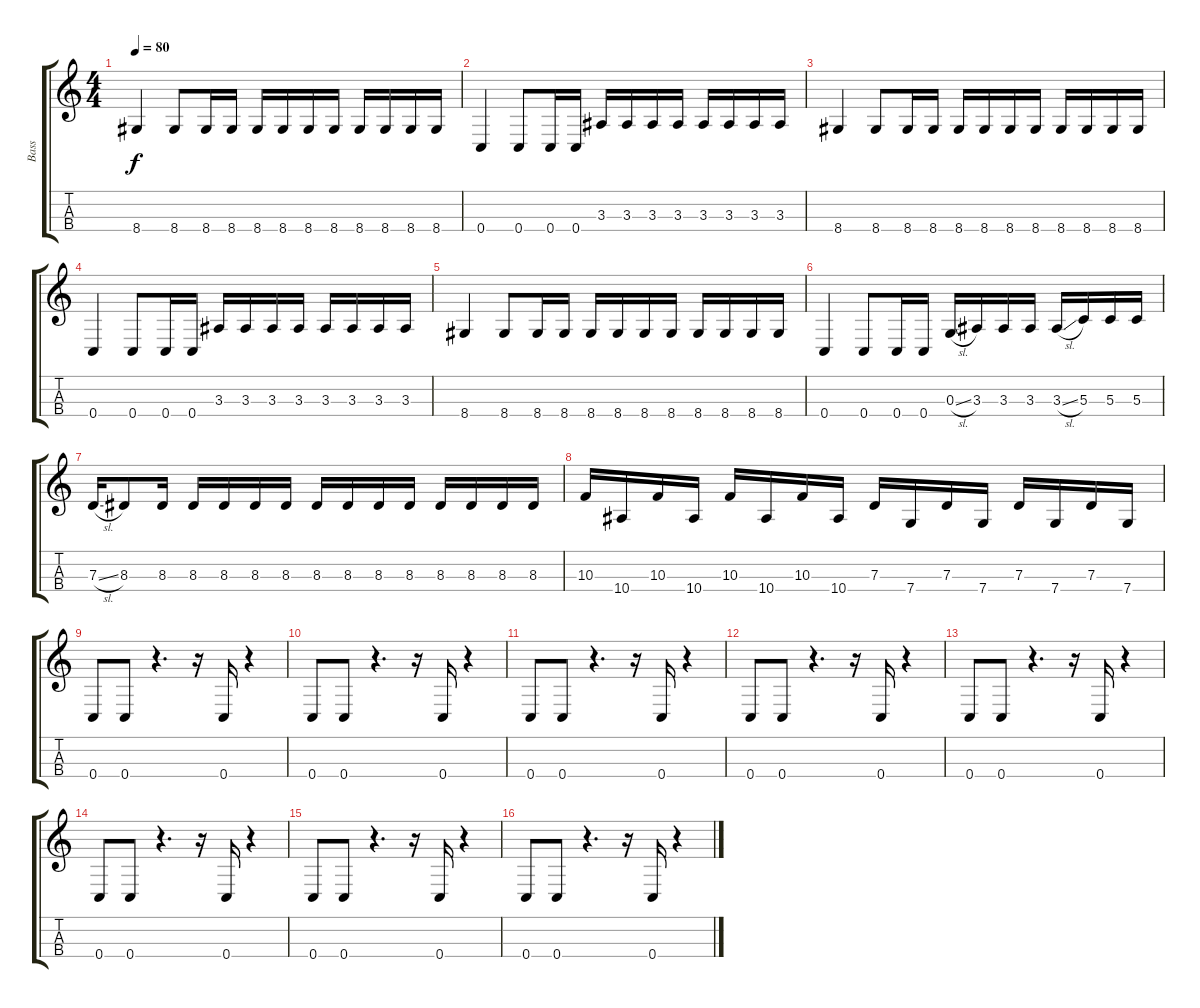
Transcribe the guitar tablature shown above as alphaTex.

\track ("Bass" "Bass") {instrument electricbassfinger}
\staff {score tabs}
\tuning (F3 C3 G2 C2) {hide}
\ts (4 4)
\tempo 80
\clef g2
\ks c
8.4.4{dy f} 8.4.8 8.4.16 8.4.16 8.4.16 8.4.16 8.4.16 8.4.16 8.4.16 8.4.16 8.4.16 8.4.16 |
0.4.4 0.4.8 0.4.16 0.4.16 3.3.16 3.3.16 3.3.16 3.3.16 3.3.16 3.3.16 3.3.16 3.3.16 |
8.4.4 8.4.8 8.4.16 8.4.16 8.4.16 8.4.16 8.4.16 8.4.16 8.4.16 8.4.16 8.4.16 8.4.16 |
0.4.4 0.4.8 0.4.16 0.4.16 3.3.16 3.3.16 3.3.16 3.3.16 3.3.16 3.3.16 3.3.16 3.3.16 |
8.4.4 8.4.8 8.4.16 8.4.16 8.4.16 8.4.16 8.4.16 8.4.16 8.4.16 8.4.16 8.4.16 8.4.16 |
0.4.4 0.4.8 0.4.16 0.4.16 0.3{sl}.16 3.3.16 3.3.16 3.3.16 3.3{sl}.16 5.3.16 5.3.16 5.3.16 |
7.3{sl}.16 8.3.8 8.3.16 8.3.16 8.3.16 8.3.16 8.3.16 8.3.16 8.3.16 8.3.16 8.3.16 8.3.16 8.3.16 8.3.16 8.3.16 |
10.3.16 10.4.16 10.3.16 10.4.16 10.3.16 10.4.16 10.3.16 10.4.16 7.3.16 7.4.16 7.3.16 7.4.16 7.3.16 7.4.16 7.3.16 7.4.16 |
0.4.8 0.4.8 r.4{d} r.16 0.4.16 r.4 |
0.4.8 0.4.8 r.4{d} r.16 0.4.16 r.4 |
0.4.8 0.4.8 r.4{d} r.16 0.4.16 r.4 |
0.4.8 0.4.8 r.4{d} r.16 0.4.16 r.4 |
0.4.8 0.4.8 r.4{d} r.16 0.4.16 r.4 |
0.4.8 0.4.8 r.4{d} r.16 0.4.16 r.4 |
0.4.8 0.4.8 r.4{d} r.16 0.4.16 r.4 |
0.4.8 0.4.8 r.4{d} r.16 0.4.16 r.4
